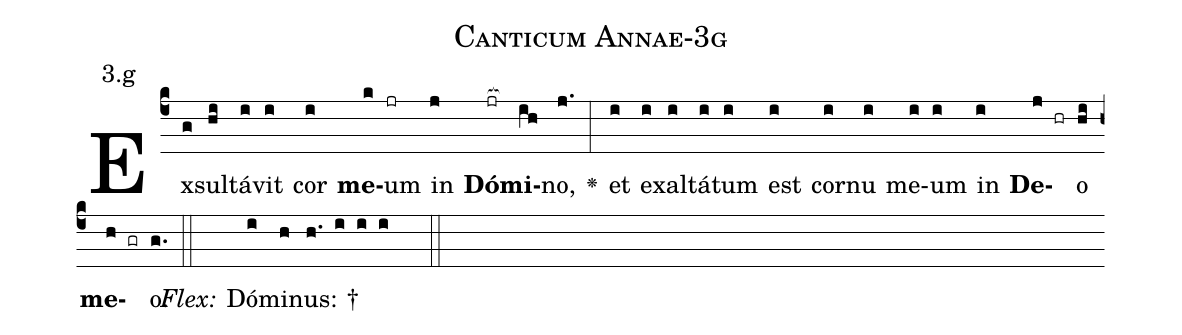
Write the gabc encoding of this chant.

name: Canticum Annae-3g;
annotation: 3.g;
%%
(c4)Ex(g)sul(hi)tá(i)vit(i) cor(i) <b>me</b>(k)um(jr) in(j) <b>Dó</b>(jr[ocb:1{])<b>mi</b>(ih[ocb:0}])no,(j.) <v>\greheightstar</v>(:) et(i) e(i)xal(i)tá(i)tum(i) est(i) cor(i)nu(i) me(i)um(i) in(i) <b>De</b>(j hr)o(hi) <b>me</b>(h gr)o.(g.) (::)
<i>Flex:</i>()  Dó(i)mi(h)nus: †(h. i i i  ::)

%E(i) u(i) o(j) u(hi) a(h) e.(g.) (::)
